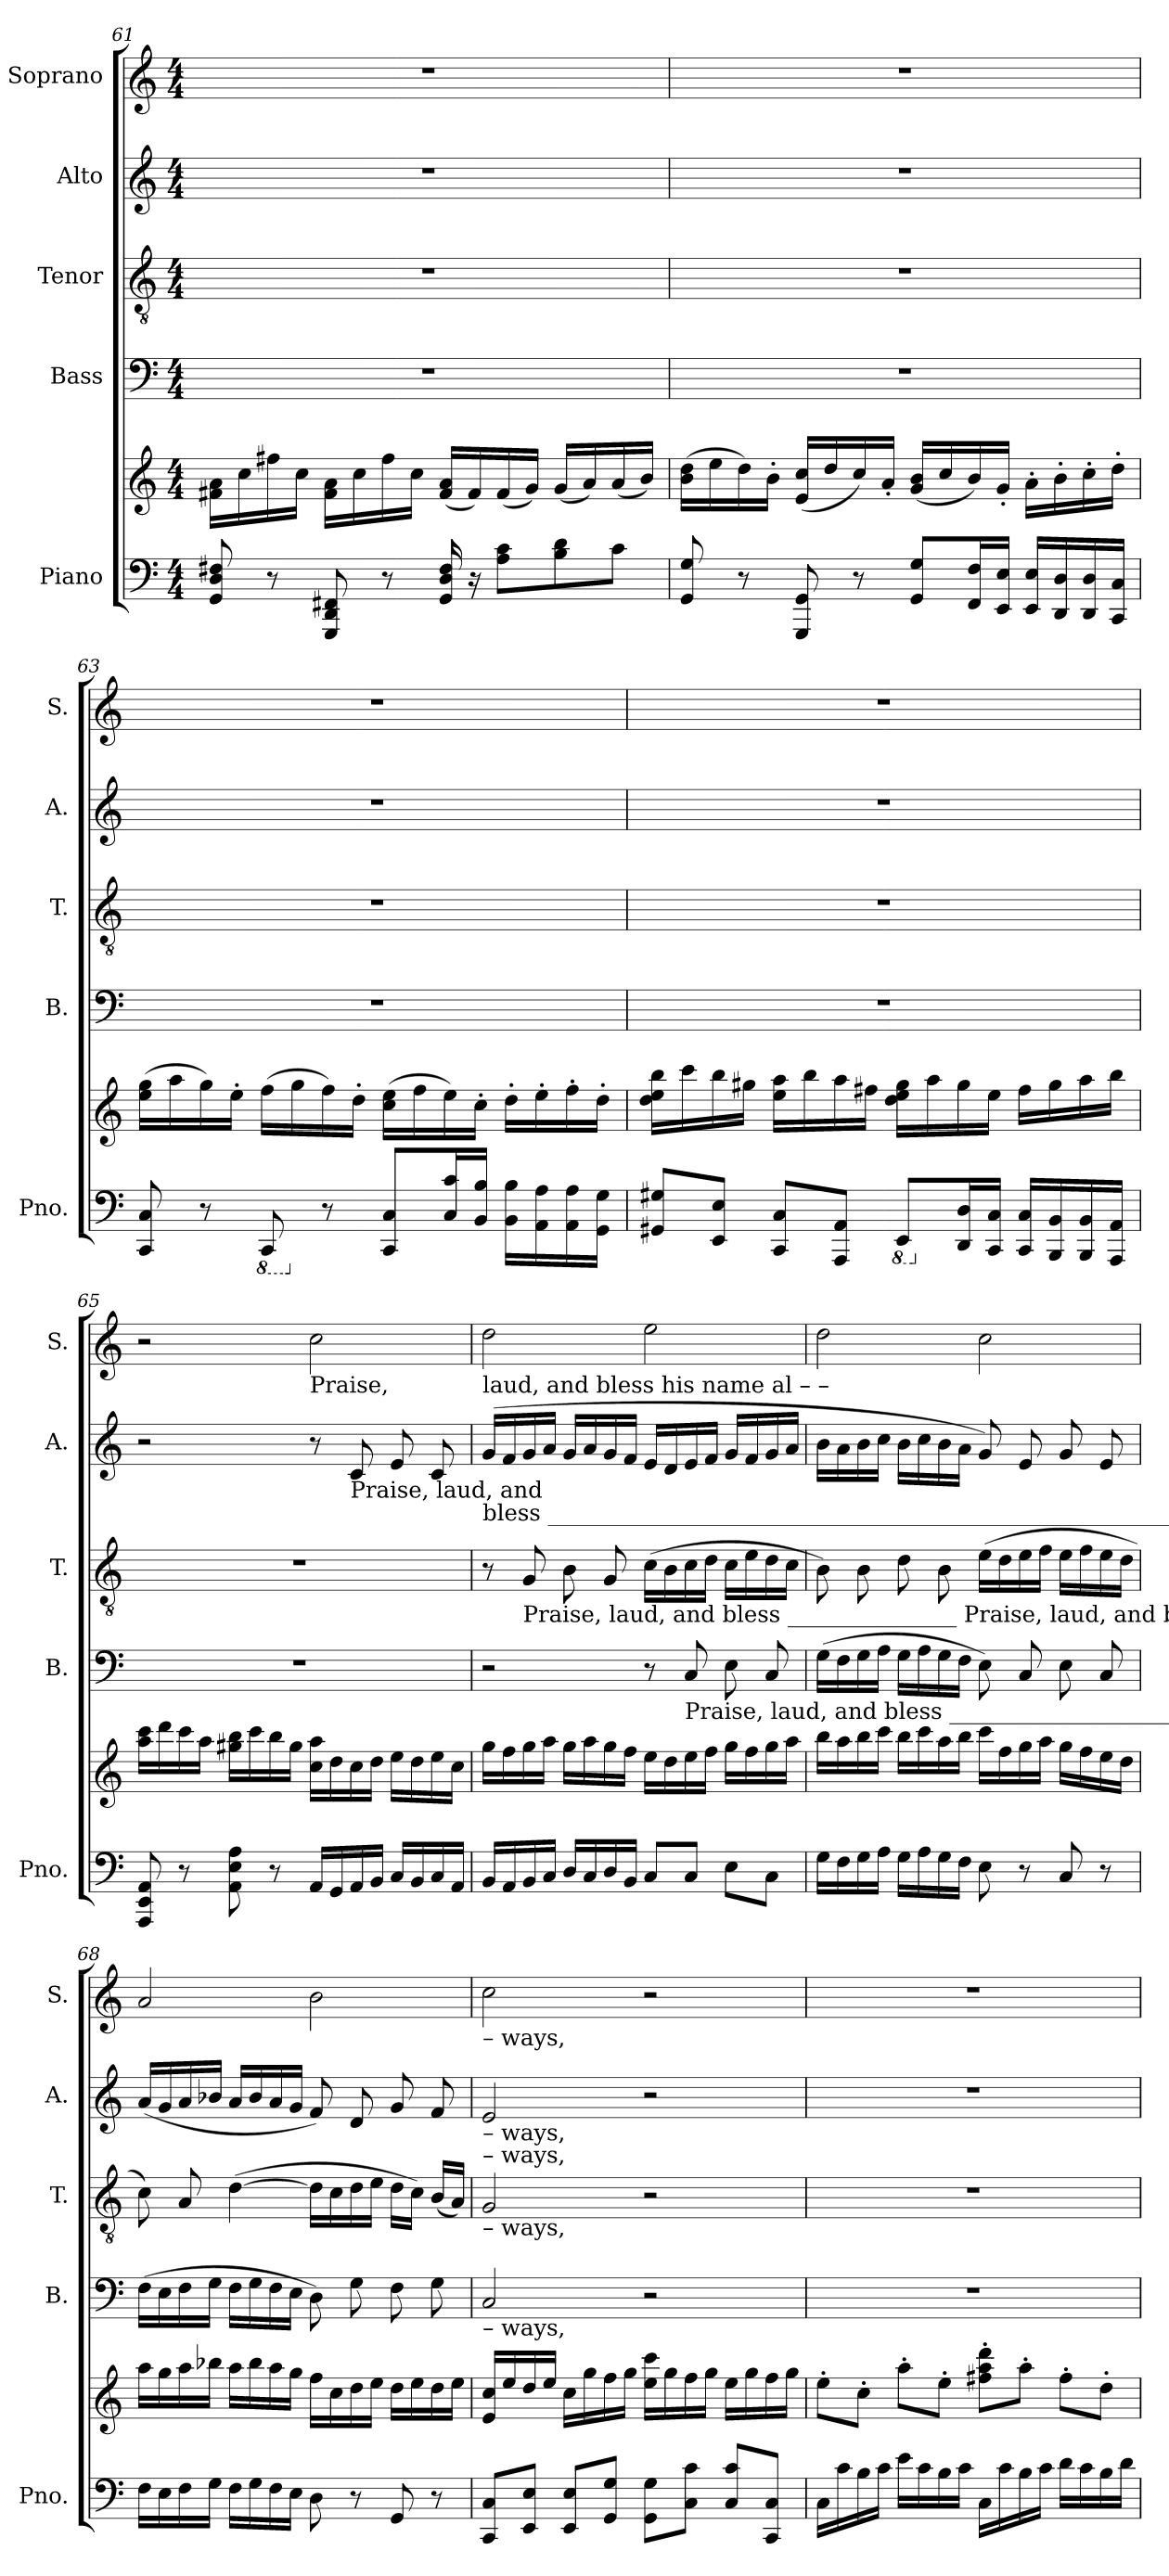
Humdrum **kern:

**kern	**kern	**kern	**kern	**kern	**kern
*part5	*part5	*part4	*part3	*part2	*part1
*staff6	*staff5	*staff4	*staff3	*staff2	*staff1
*I"Piano	*	*I"Bass	*I"Tenor	*I"Alto	*I"Soprano
*I'Pno.	*	*I'B.	*I'T.	*I'A.	*I'S.
*clefF4	*clefG2	*clefF4	*clefGv2	*clefG2	*clefG2
*k[]	*k[]	*k[]	*k[]	*k[]	*k[]
*M4/4	*M4/4	*M4/4	*M4/4	*M4/4	*M4/4
=61	=61	=61	=61	=61	=61
8GG/ 8D/ 8F#X/	16f#X\ 16a\LL	1r	1r	1r	1r
.	16cc\	.	.	.	.
8r	16ff#X\	.	.	.	.
.	16cc\JJ	.	.	.	.
8GGG/ 8DD/ 8FF#X/	16f#\ 16a\LL	.	.	.	.
.	16cc\	.	.	.	.
8r	16ff#\	.	.	.	.
.	16cc\JJ	.	.	.	.
16GG/ 16D/ 16F#/	(16f#/ 16a/LL	.	.	.	.
16r	16f#/)	.	.	.	.
8A\ 8c\L	(16f#/	.	.	.	.
.	16g/JJ)	.	.	.	.
8B\ 8d\	(16g/LL	.	.	.	.
.	16a/)	.	.	.	.
8c\J	(16a/	.	.	.	.
.	16b/JJ)	.	.	.	.
!!LO:LB:g=z
=62	=62	=62	=62	=62	=62
8GG/ 8G/	(16b\ 16dd\LL	1r	1r	1r	1r
.	16ee\	.	.	.	.
8r	16dd\)	.	.	.	.
.	16b'\JJ	.	.	.	.
8GGG/ 8GG/	(16e/ 16cc/LL	.	.	.	.
.	16dd/	.	.	.	.
8r	16cc/)	.	.	.	.
.	16a'/JJ	.	.	.	.
8GG/ 8G/L	(16g/ 16b/LL	.	.	.	.
.	16cc/	.	.	.	.
16FF/ 16F/L	16b/)	.	.	.	.
16EE/ 16E/JJ	16g'/JJ	.	.	.	.
16EE/ 16E/LL	16a'\LL	.	.	.	.
16DD/ 16D/	16b'\	.	.	.	.
16DD/ 16D/	16cc'\	.	.	.	.
16CC/ 16C/JJ	16dd'\JJ	.	.	.	.
=63	=63	=63	=63	=63	=63
8CC/ 8C/	(16ee\ 16gg\LL	1r	1r	1r	1r
.	16aa\	.	.	.	.
8r	16gg\)	.	.	.	.
.	16ee'\JJ	.	.	.	.
*8ba	*	*	*	*	*
8CCC/	(16ff\LL	.	.	.	.
.	16gg\	.	.	.	.
*X8ba	*	*	*	*	*
8r	16ff\)	.	.	.	.
.	16dd'\JJ	.	.	.	.
8CC/ 8C/L	(16cc\ 16ee\LL	.	.	.	.
.	16ff\	.	.	.	.
16C/ 16c/L	16ee\)	.	.	.	.
16BB/ 16B/JJ	16cc'\JJ	.	.	.	.
16BB\ 16B\LL	16dd'\LL	.	.	.	.
16AA\ 16A\	16ee'\	.	.	.	.
16AA\ 16A\	16ff'\	.	.	.	.
16GG\ 16G\JJ	16dd'\JJ	.	.	.	.
!!LO:LB:g=z
=64	=64	=64	=64	=64	=64
8GG#X/ 8G#X/L	16dd\ 16ee\ 16bb\LL	1r	1r	1r	1r
.	16ccc\	.	.	.	.
8EE/ 8E/J	16bb\	.	.	.	.
.	16gg#X\JJ	.	.	.	.
8CC/ 8C/L	16ee\ 16aa\LL	.	.	.	.
.	16bb\	.	.	.	.
8AAA/ 8AA/J	16aa\	.	.	.	.
.	16ff#X\JJ	.	.	.	.
*8ba	*	*	*	*	*
8EEE/L	16dd\ 16ee\ 16gg#\LL	.	.	.	.
.	16aa\	.	.	.	.
*X8ba	*	*	*	*	*
16DD/ 16D/L	16gg#\	.	.	.	.
16CC/ 16C/JJ	16ee\JJ	.	.	.	.
16CC/ 16C/LL	16ff#\LL	.	.	.	.
16BBB/ 16BB/	16gg#\	.	.	.	.
16BBB/ 16BB/	16aa\	.	.	.	.
16AAA/ 16AA/JJ	16bb\JJ	.	.	.	.
=65	=65	=65	=65	=65	=65
8AAA/ 8EE/ 8AA/	16aa\ 16ccc\LL	1r	1r	2r	2r
.	16ddd\	.	.	.	.
8r	16ccc\	.	.	.	.
.	16aa\JJ	.	.	.	.
8AA\ 8E\ 8A\	16gg#X\ 16bb\LL	.	.	.	.
.	16ccc\	.	.	.	.
8r	16bb\	.	.	.	.
.	16gg#\JJ	.	.	.	.
!	!	!	!	!	!LO:TX:b:t=Praise,
16AA/LL	16cc\ 16aa\LL	.	.	8r	2cc\
16GG/	16dd\	.	.	.	.
!	!	!	!	!LO:TX:b:t=Praise,   laud,   and	!
16AA/	16cc\	.	.	8c/	.
16BB/JJ	16dd\JJ	.	.	.	.
16C/LL	16ee\LL	.	.	8e/	.
16BB/	16dd\	.	.	.	.
16C/	16ee\	.	.	8c/	.
16AA/JJ	16cc\JJ	.	.	.	.
!!LO:PB:g=z
=66	=66	=66	=66	=66	=66
!	!	!	!	!	!LO:TX:b:t=laud,                          and                               bless                                      his                                     name                                 al        –        –
!	!	!	!	!LO:TX:b:t=bless ___________________________________________________________  Praise, laud, and  bless __________________     his  name al  –	!
16BB/LL	16gg\LL	2r	8r	(16g/LL	2dd\
16AA/	16ff\	.	.	16f/	.
!	!	!	!LO:TX:b:t=Praise, laud, and bless _______________     Praise,  laud,  and   bless _________________     his        name __________________  al –	!	!
16BB/	16gg\	.	8G/	16g/	.
16C/JJ	16aa\JJ	.	.	16a/JJ	.
16D/LL	16gg\LL	.	8B\	16g/LL	.
16C/	16aa\	.	.	16a/	.
16D/	16gg\	.	8G/	16g/	.
16BB/JJ	16ff\JJ	.	.	16f/JJ	.
8C/L	16ee\LL	8r	(16c\LL	16e/LL	2ee\
.	16dd\	.	16B\	16d/	.
!	!	!LO:TX:b:t=Praise, laud, and bless _____________________  Praise, laud, and  bless ___________________   his  name  al –	!	!	!
8C/J	16ee\	8C/	16c\	16e/	.
.	16ff\JJ	.	16d\JJ	16f/JJ	.
8E\L	16gg\LL	8E\	16c\LL	16g/LL	.
.	16ff\	.	16e\	16f/	.
8C\J	16gg\	8C/	16d\	16g/	.
.	16aa\JJ	.	16c\JJ	16a/JJ	.
=67	=67	=67	=67	=67	=67
16G\LL	16bb\LL	(16G\LL	8B\)	16b\LL	2dd\
16F\	16aa\	16F\	.	16a\	.
16G\	16bb\	16G\	8B\	16b\	.
16A\JJ	16ccc\JJ	16A\JJ	.	16cc\JJ	.
16G\LL	16bb\LL	16G\LL	8d\	16b\LL	.
16A\	16ccc\	16A\	.	16cc\	.
16G\	16aa\	16G\	8B\	16b\	.
16F\JJ	16bb\JJ	16F\JJ	.	16a\JJ	.
8E\	16ccc\LL	8E\)	(16e\LL	8g/)	2cc\
.	16ff\	.	16d\	.	.
8r	16gg\	8C/	16e\	8e/	.
.	16aa\JJ	.	16f\JJ	.	.
8C/	16gg\LL	8E\	16e\LL	8g/	.
.	16ff\	.	16f\	.	.
8r	16ee\	8C/	16e\	8e/	.
.	16dd\JJ	.	16d\JJ	.	.
=68	=68	=68	=68	=68	=68
16F\LL	16aa\LL	(16F\LL	8c\)	(16a/LL	2a/
16E\	16gg\	16E\	.	16g/	.
16F\	16aa\	16F\	8A/	16a/	.
16G\JJ	16bb-X\JJ	16G\JJ	.	16b-X/JJ	.
16F\LL	16aa\LL	16F\LL	([4d\	16a/LL	.
16G\	16bb-\	16G\	.	16b-/	.
16F\	16aa\	16F\	.	16a/	.
16E\JJ	16gg\JJ	16E\JJ	.	16g/JJ	.
8D\	16ff\LL	8D\)	16d\LL]	8f/)	2b\
.	16cc\	.	16c\	.	.
8r	16dd\	8G\	16d\	8d/	.
.	16ee\JJ	.	16e\JJ	.	.
8GG/	16dd\LL	8F\	16d\LL	8g/	.
.	16ee\	.	16c\JJ)	.	.
8r	16dd\	8G\	(16B/LL	8f/	.
.	16ee\JJ	.	16A/JJ)	.	.
!!LO:LB:g=z
=69	=69	=69	=69	=69	=69
!	!	!	!	!	!LO:TX:b:t=– ways,
!	!	!	!	!LO:TX:b:t=– ways,	!
!	!	!	!	!LO:TX:b:t=– ways,	!
!	!	!	!LO:TX:b:t=– ways,	!	!
!	!	!LO:TX:b:t=– ways,	!	!	!
8CC/ 8C/L	16e/ 16cc/LL	2C/	2G/	2e/	2cc\
.	16ee/	.	.	.	.
8EE/ 8E/J	16dd/	.	.	.	.
.	16ee/JJ	.	.	.	.
8EE/ 8E/L	16cc\LL	.	.	.	.
.	16gg\	.	.	.	.
8GG/ 8G/J	16ff\	.	.	.	.
.	16gg\JJ	.	.	.	.
8GG\ 8G\L	16ee\ 16ccc\LL	2r	2r	2r	2r
.	16gg\	.	.	.	.
8C\ 8c\J	16ff\	.	.	.	.
.	16gg\JJ	.	.	.	.
8C/ 8c/L	16ee\LL	.	.	.	.
.	16gg\	.	.	.	.
8CC/ 8C/J	16ff\	.	.	.	.
.	16gg\JJ	.	.	.	.
=70	=70	=70	=70	=70	=70
16C\LL	8ee'\L	1r	1r	1r	1r
16c\	.	.	.	.	.
16B\	8cc'\J	.	.	.	.
16c\JJ	.	.	.	.	.
16e\LL	8aa'\L	.	.	.	.
16c\	.	.	.	.	.
16B\	8ee'\J	.	.	.	.
16c\JJ	.	.	.	.	.
16C\LL	8ff#X\' 8aa\' 8ddd\'L	.	.	.	.
16c\	.	.	.	.	.
16B\	8aa'\J	.	.	.	.
16c\JJ	.	.	.	.	.
16d\LL	8ff#'\L	.	.	.	.
16c\	.	.	.	.	.
16B\	8dd'\J	.	.	.	.
16d\JJ	.	.	.	.	.
=	=	=	=	=	=
*-	*-	*-	*-	*-	*-
